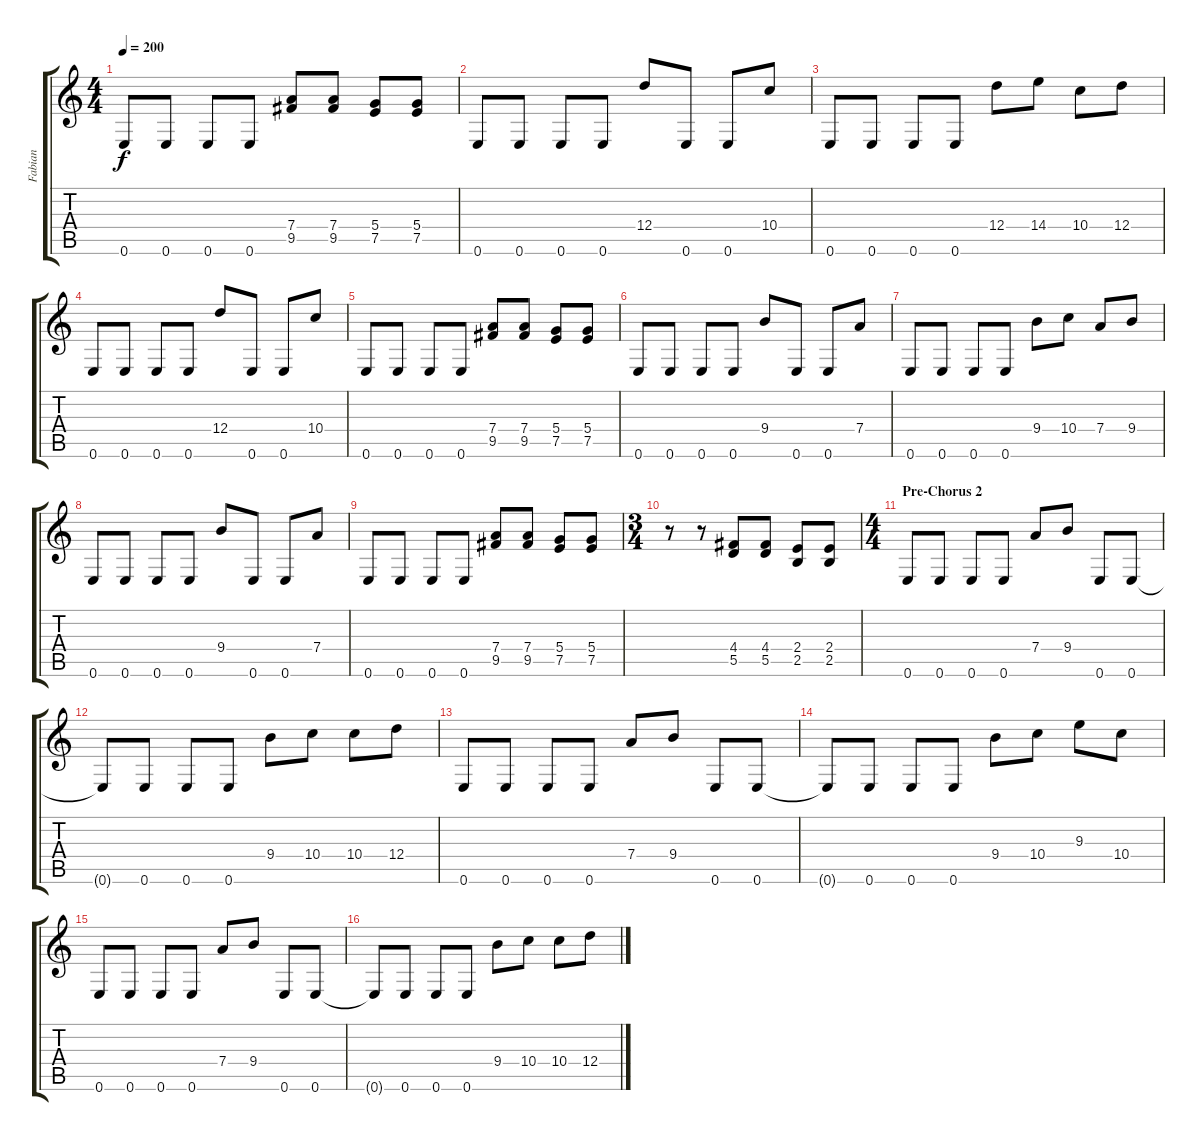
\track ("Fabian" "Fabian") {instrument distortionguitar}
\staff {score tabs}
\tuning (E4 B3 G3 D3 A2 E2) {hide}
\ts (4 4)
\tempo 200
\clef g2
\ks c
0.6.8{dy f} 0.6.8 0.6.8 0.6.8 (7.4 9.5).8 (7.4 9.5).8 (5.4 7.5).8 (5.4 7.5).8 |
0.6.8 0.6.8 0.6.8 0.6.8 12.4.8 0.6.8 0.6.8 10.4.8 |
0.6.8 0.6.8 0.6.8 0.6.8 12.4.8 14.4.8 10.4.8 12.4.8 |
0.6.8 0.6.8 0.6.8 0.6.8 12.4.8 0.6.8 0.6.8 10.4.8 |
0.6.8 0.6.8 0.6.8 0.6.8 (7.4 9.5).8 (7.4 9.5).8 (5.4 7.5).8 (5.4 7.5).8 |
0.6.8 0.6.8 0.6.8 0.6.8 9.4.8 0.6.8 0.6.8 7.4.8 |
0.6.8 0.6.8 0.6.8 0.6.8 9.4.8 10.4.8 7.4.8 9.4.8 |
0.6.8 0.6.8 0.6.8 0.6.8 9.4.8 0.6.8 0.6.8 7.4.8 |
0.6.8 0.6.8 0.6.8 0.6.8 (7.4 9.5).8 (7.4 9.5).8 (5.4 7.5).8 (5.4 7.5).8 |
\ts (3 4)
r.8 r.8 (4.4 5.5).8 (4.4 5.5).8 (2.4 2.5).8 (2.4 2.5).8 |
\ts (4 4)
\section ("" "Pre-Chorus 2")
0.6.8 0.6.8 0.6.8 0.6.8 7.4.8 9.4.8 0.6.8 0.6.8 |
0.6{t}.8 0.6.8 0.6.8 0.6.8 9.4.8 10.4.8 10.4.8 12.4.8 |
0.6.8 0.6.8 0.6.8 0.6.8 7.4.8 9.4.8 0.6.8 0.6.8 |
0.6{t}.8 0.6.8 0.6.8 0.6.8 9.4.8 10.4.8 9.3.8 10.4.8 |
0.6.8 0.6.8 0.6.8 0.6.8 7.4.8 9.4.8 0.6.8 0.6.8 |
0.6{t}.8 0.6.8 0.6.8 0.6.8 9.4.8 10.4.8 10.4.8 12.4.8
